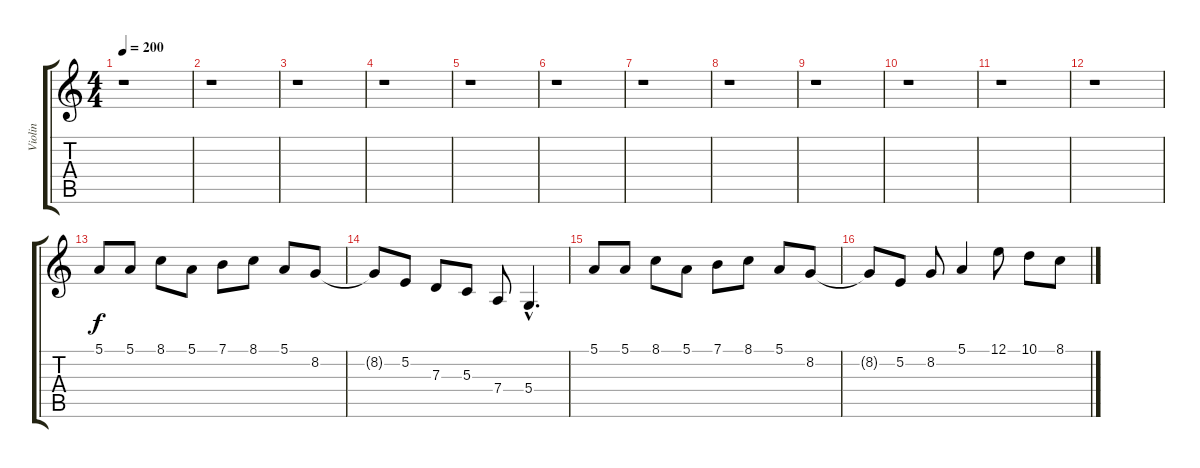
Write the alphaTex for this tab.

\track ("Violin" "Violin") {instrument violin}
\staff {score tabs}
\tuning (E4 B3 G3 D3 A2 E2) {hide}
\ts (4 4)
\tempo 200
\clef g2
\ks c
r.1{dy f} |
r.1 |
r.1 |
r.1 |
r.1 |
r.1 |
r.1 |
r.1 |
r.1 |
r.1 |
r.1 |
r.1 |
5.1.8 5.1.8 8.1.8 5.1.8 7.1.8 8.1.8 5.1.8 8.2.8 |
8.2{t}.8 5.2.8 7.3.8 5.3.8 7.4.8 5.4{hac}.4{d} |
5.1.8 5.1.8 8.1.8 5.1.8 7.1.8 8.1.8 5.1.8 8.2.8 |
8.2{t}.8 5.2.8 8.2.8 5.1.4 12.1.8 10.1.8 8.1.8
